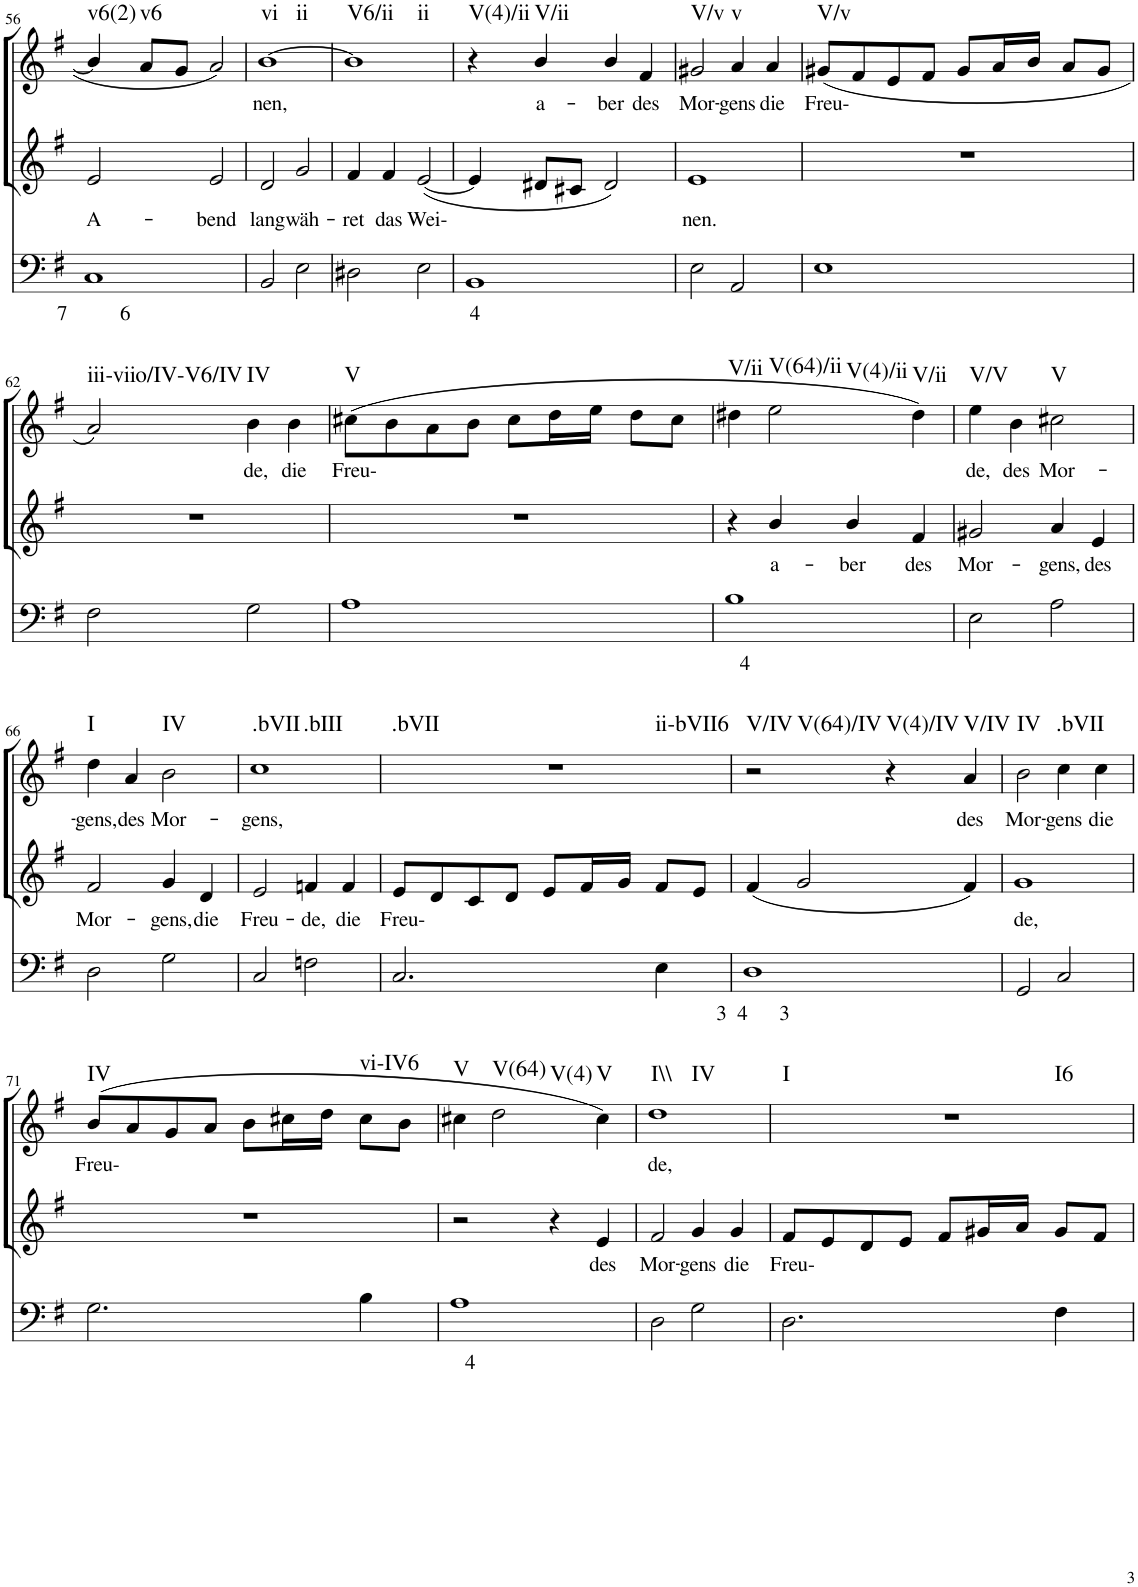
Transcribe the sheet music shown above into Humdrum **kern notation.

**kern	**text	**kern	**text	**kern	**text	**harte
*part3	*part3	*part2	*part2	*part1	*part1	*part1
*staff3	*staff3	*staff2	*staff2	*staff1	*staff1	*
*I"Continuo	*	*I"Soprano II	*	*I"Soprano I	*	*
!!LO:PB:g=z
*clefF4	*	*clefG2	*	*clefG2	*	*
*k[f#]	*	*k[f#]	*	*k[f#]	*	*
*M4/4	*	*M4/4	*	*M4/4	*	*
=56	=56	=56	=56	=56	=56	=56
!	!LO:LY:b	!	!LO:LY:b	!	!	!LO:H:kt=v6(2)
1C	7 6	2e/	A-	4b/]	.	N
!	!	!	!	!	!	!LO:H:kt=v6
.	.	.	.	8a/L	.	N
.	.	.	.	8g/J	.	.
!	!	!	!LO:LY:b	!	!	!
.	.	2e/	bend	2a/	.	.
=57	=57	=57	=57	=57	=57	=57
!	!	!	!LO:LY:b	!	!LO:LY:b	!LO:H:n=1:kt=vi
!	!	!	!	!	!	!LO:H:n=2:kt=ii
2BB/	.	2d/	lang	[1b	nen,	N N
!	!	!	!LO:LY:b	!	!	!
2E\	.	2g/	wäh-	.	.	.
=58	=58	=58	=58	=58	=58	=58
!	!	!	!LO:LY:b	!	!	!LO:H:n=1:kt=V6/ii
!	!	!	!	!	!	!LO:H:n=2:kt=ii
2D#X\	.	4f#/	ret	1b]	.	N N
!	!	!	!LO:LY:b	!	!	!
.	.	4f#/	das	.	.	.
!	!	!	!LO:LY:b	!	!	!
2E\	.	([2e/	Wei-	.	.	.
=59	=59	=59	=59	=59	=59	=59
!	!LO:LY:b	!	!	!	!	!LO:H:kt=V(4)/ii
1BB	4	4e/]	.	4r	.	N
!	!	!	!	!	!LO:LY:b	!LO:H:kt=V/ii
.	.	8d#X/L	.	4b/	a-	N
.	.	8c#X/J	.	.	.	.
!	!	!	!	!	!LO:LY:b	!
.	.	2d#/)	.	4b/	ber	.
!	!	!	!	!	!LO:LY:b	!
.	.	.	.	4f#/	des	.
=60	=60	=60	=60	=60	=60	=60
!	!	!	!LO:LY:b	!	!LO:LY:b	!LO:H:kt=V/v
2E\	.	1e	nen.	2g#X/	Mor-	N
!	!	!	!	!	!LO:LY:b	!LO:H:kt=v
2AA/	.	.	.	4a/	gens	N
!	!	!	!	!	!LO:LY:b	!
.	.	.	.	4a/	die	.
=61	=61	=61	=61	=61	=61	=61
!	!	!	!	!	!LO:LY:b	!LO:H:kt=V/v
1E	.	1r	.	(8g#X/L	Freu-	N
.	.	.	.	8f#/	.	.
.	.	.	.	8e/	.	.
.	.	.	.	8f#/J	.	.
.	.	.	.	8g#/L	.	.
.	.	.	.	16a/L	.	.
.	.	.	.	16b/JJ	.	.
.	.	.	.	8a/L	.	.
.	.	.	.	8g#/J	.	.
!!LO:LB:g=z
=62	=62	=62	=62	=62	=62	=62
!	!	!	!	!	!	!LO:H:kt=iii-viio/IV-V6/IV
2F#\	.	1r	.	2a/)	.	N
!	!	!	!	!	!LO:LY:b	!LO:H:kt=IV
2G\	.	.	.	4b\	de,	N
!	!	!	!	!	!LO:LY:b	!
.	.	.	.	4b\	die	.
=63	=63	=63	=63	=63	=63	=63
!	!	!	!	!	!LO:LY:b	!LO:H:kt=V
1A	.	1r	.	(8cc#X\L	Freu-	N
.	.	.	.	8b\	.	.
.	.	.	.	8a\	.	.
.	.	.	.	8b\J	.	.
.	.	.	.	8cc#\L	.	.
.	.	.	.	16dd\L	.	.
.	.	.	.	16ee\JJ	.	.
.	.	.	.	8dd\L	.	.
.	.	.	.	8cc#\J	.	.
=64	=64	=64	=64	=64	=64	=64
!	!LO:LY:b	!	!	!	!	!LO:H:kt=V/ii
1B	4	4r	.	4dd#X\	.	N
!	!	!	!LO:LY:b	!	!	!LO:H:n=1:kt=V(64)/ii
!	!	!	!	!	!	!LO:H:n=2:kt=V(4)/ii
.	.	4b/	a-	2ee\	.	N N
!	!	!	!LO:LY:b	!	!	!
.	.	4b/	ber	.	.	.
!	!	!	!LO:LY:b	!	!	!LO:H:kt=V/ii
.	.	4f#/	des	4dd#\)	.	N
=65	=65	=65	=65	=65	=65	=65
!	!	!	!LO:LY:b	!	!LO:LY:b	!LO:H:kt=V/V
2E\	.	2g#X/	Mor-	4ee\	de,	N
!	!	!	!	!	!LO:LY:b	!
.	.	.	.	4b\	des	.
!	!	!	!LO:LY:b	!	!LO:LY:b	!LO:H:kt=V
2A\	.	4a/	gens,	2cc#X\	Mor-	N
!	!	!	!LO:LY:b	!	!	!
.	.	4e/	des	.	.	.
!!LO:LB:g=z
=66	=66	=66	=66	=66	=66	=66
!	!	!	!LO:LY:b	!	!LO:LY:b	!LO:H:kt=I
2D\	.	2f#/	Mor-	4dd\	gens,	N
!	!	!	!	!	!LO:LY:b	!
.	.	.	.	4a/	des	.
!	!	!	!LO:LY:b	!	!LO:LY:b	!LO:H:kt=IV
2G\	.	4g/	gens,	2b\	Mor-	N
!	!	!	!LO:LY:b	!	!	!
.	.	4d/	die	.	.	.
=67	=67	=67	=67	=67	=67	=67
!	!	!	!LO:LY:b	!	!LO:LY:b	!LO:H:n=1:kt=.bVII
!	!	!	!	!	!	!LO:H:n=2:kt=.bIII
2C/	.	2e/	Freu-	1cc	gens,	N N
!	!	!	!LO:LY:b	!	!	!
2Fn\	.	4fn/	de,	.	.	.
!	!	!	!LO:LY:b	!	!	!
.	.	4f/	die	.	.	.
=68	=68	=68	=68	=68	=68	=68
!	!	!	!LO:LY:b	!	!	!LO:H:n=1:kt=.bVII
!	!	!	!	!	!	!LO:H:n=2:kt=ii-bVII6
2.C/	.	8e/L	Freu-	1r	.	N N
.	.	8d/	.	.	.	.
.	.	8c/	.	.	.	.
.	.	8d/J	.	.	.	.
.	.	8e/L	.	.	.	.
.	.	16f#/L	.	.	.	.
.	.	16g/JJ	.	.	.	.
4E\	.	8f#/L	.	.	.	.
.	.	8e/J	.	.	.	.
=69	=69	=69	=69	=69	=69	=69
!	!LO:LY:b	!	!	!	!	!LO:H:n=1:kt=V/IV
!	!	!	!	!	!	!LO:H:n=2:kt=V(64)/IV
1D	3 4 3	(4f#/	.	2r	.	N N
.	.	2g/	.	.	.	.
!	!	!	!	!	!	!LO:H:kt=V(4)/IV
.	.	.	.	4r	.	N
!	!	!	!	!	!LO:LY:b	!LO:H:kt=V/IV
.	.	4f#/)	.	4a/	des	N
=70	=70	=70	=70	=70	=70	=70
!	!	!	!LO:LY:b	!	!LO:LY:b	!LO:H:kt=IV
2GG/	.	1g	de,	2b\	Mor-	N
!	!	!	!	!	!LO:LY:b	!LO:H:kt=.bVII
2C/	.	.	.	4cc\	gens	N
!	!	!	!	!	!LO:LY:b	!
.	.	.	.	4cc\	die	.
!!LO:LB:g=z
=71	=71	=71	=71	=71	=71	=71
!	!	!	!	!	!LO:LY:b	!LO:H:kt=IV
2.G\	.	1r	.	(8b/L	Freu-	N
.	.	.	.	8a/	.	.
.	.	.	.	8g/	.	.
.	.	.	.	8a/J	.	.
.	.	.	.	8b\L	.	.
.	.	.	.	16cc#X\L	.	.
.	.	.	.	16dd\JJ	.	.
!	!	!	!	!	!	!LO:H:kt=vi-IV6
4B\	.	.	.	8cc#\L	.	N
.	.	.	.	8b\J	.	.
=72	=72	=72	=72	=72	=72	=72
!	!LO:LY:b	!	!	!	!	!LO:H:kt=V
1A	4	2r	.	4cc#X\	.	N
!	!	!	!	!	!	!LO:H:n=1:kt=V(64)
!	!	!	!	!	!	!LO:H:n=2:kt=V(4)
.	.	.	.	2dd\	.	N N
.	.	4r	.	.	.	.
!	!	!	!LO:LY:b	!	!	!LO:H:kt=V
.	.	4e/	des	4cc#\)	.	N
=73	=73	=73	=73	=73	=73	=73
!	!	!	!LO:LY:b	!	!LO:LY:b	!LO:H:n=1:kt=I\\
!	!	!	!	!	!	!LO:H:n=2:kt=IV
2D\	.	2f#/	Mor-	1dd	de,	N N
!	!	!	!LO:LY:b	!	!	!
2G\	.	4g/	gens	.	.	.
!	!	!	!LO:LY:b	!	!	!
.	.	4g/	die	.	.	.
=74	=74	=74	=74	=74	=74	=74
!	!	!	!LO:LY:b	!	!	!LO:H:n=1:kt=I
!	!	!	!	!	!	!LO:H:n=2:kt=I6
2.D\	.	8f#/L	Freu-	1r	.	N N
.	.	8e/	.	.	.	.
.	.	8d/	.	.	.	.
.	.	8e/J	.	.	.	.
.	.	8f#/L	.	.	.	.
.	.	16g#X/L	.	.	.	.
.	.	16a/JJ	.	.	.	.
4F#\	.	8g#/L	.	.	.	.
.	.	8f#/J	.	.	.	.
=	=	=	=	=	=	=
*-	*-	*-	*-	*-	*-	*-
